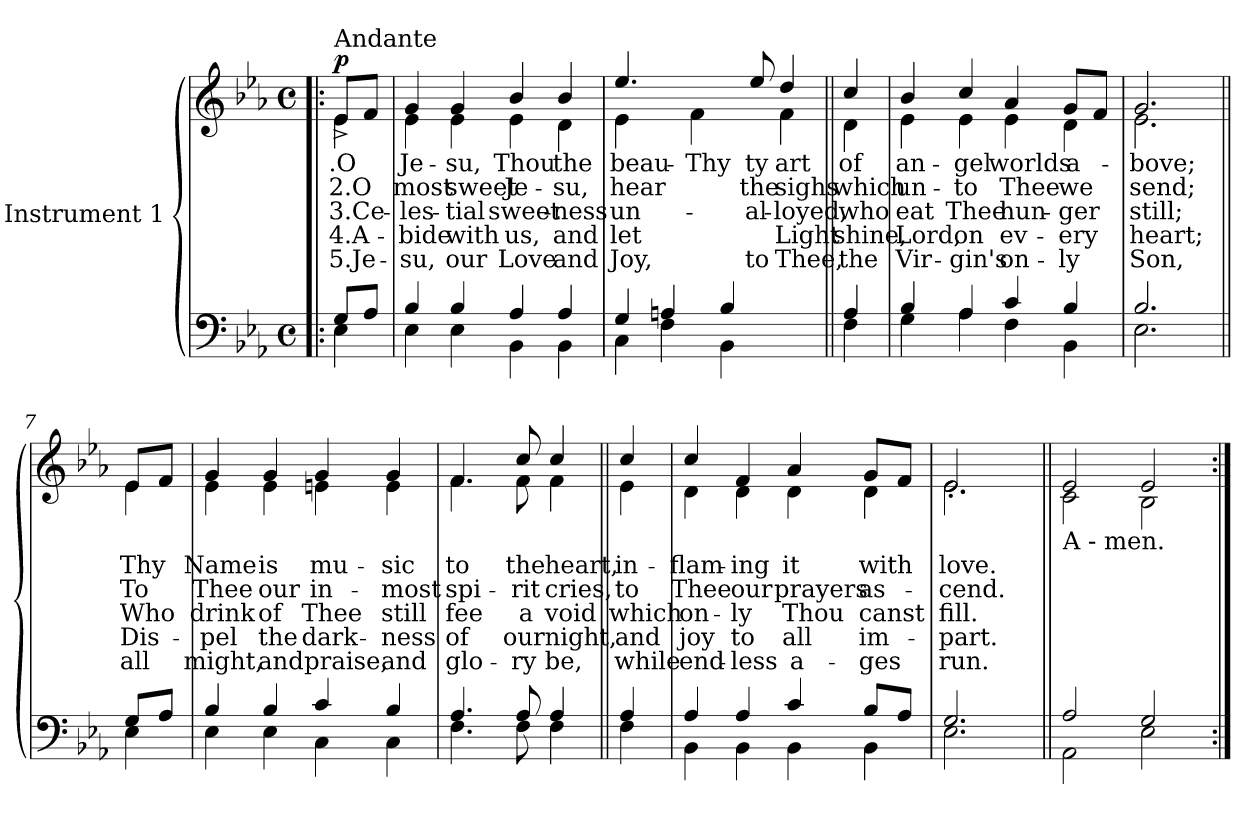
**kern	**kern	**text	**text	**text	**text	**text	**dynam
*part2	*part1	*part1	*part1	*part1	*part1	*part1	*part1
*staff2	*staff1	*staff1	*staff1	*staff1	*staff1	*staff1	*staff1
*I"Instrument 1	*I"Instrument 1	*	*	*	*	*	*
!!LO:PB:g=z
*stria5	*stria5	*	*	*	*	*	*
*clefF4	*clefG2	*	*	*	*	*	*
*k[b-e-a-]	*k[b-e-a-]	*	*	*	*	*	*
*E-:	*E-:	*	*	*	*	*	*
*M4/4	*M4/4	*	*	*	*	*	*
*met(c)	*met(c)	*	*	*	*	*	*
=1!|:	=1!|:	=1!|:	=1!|:	=1!|:	=1!|:	=1!|:	=1!|:
*^	*^	*	*	*	*	*	*
!	!	!LO:TX:a:t=Andante	!	!	!	!	!	!	!
!	!	!	!	!LO:LY:b	!LO:LY:b	!LO:LY:b	!LO:LY:b	!LO:LY:b	!LO:DY:b
4E-\	8G/L	4e-<\	8e-^>/L	.O	2.O	3.Ce-	-4.A-	-5.Je-	p
!	!	!	!	!LO:LY:b	!LO:LY:b	!LO:LY:b	!LO:LY:b	!LO:LY:b	!
.	8A-/J	.	8f/J	-	.	-	--	--	.
=2	=2	=2	=2	=2	=2	=2	=2	=2	=2
!	!	!	!	!LO:LY:b	!LO:LY:b	!LO:LY:b	!LO:LY:b	!LO:LY:b	!
4E-\	4B-/	4g/	4e-\	-Je-	-most	les-	-bide	su,	.
!	!	!	!	!LO:LY:b	!LO:LY:b	!LO:LY:b	!LO:LY:b	!LO:LY:b	!
4E-\	4B-/	4g/	4e-\	su,	sweet	tial	with	our	.
!	!	!	!	!LO:LY:b	!LO:LY:b	!LO:LY:b	!LO:LY:b	!LO:LY:b	!
4A-/	4BB-\	4b-/	4e-\	Thou	Je-	-sweet-	-us,	Love	.
!	!	!	!	!LO:LY:b	!LO:LY:b	!LO:LY:b	!LO:LY:b	!LO:LY:b	!
4A-/	4BB-\	4b-/	4d\	the	su,	ness	and	and	.
=3	=3	=3	=3	=3	=3	=3	=3	=3	=3
!	!	!	!	!LO:LY:b	!LO:LY:b	!LO:LY:b	!LO:LY:b	!LO:LY:b	!
4C\	4G/	4.ee-/	4e-\	beau-	-hear	un-	-let	Joy,	.
4An/	4F\	.	2ryy	.	.	.	.	.	.
!	!	!	!	!LO:LY:b	!LO:LY:b	!LO:LY:b	!LO:LY:b	!LO:LY:b	!
.	.	4f\	.	Thy	.	.	-	--	.
4B-/	4BB-\	.	.	.	.	.	.	.	.
!	!	!	!	!LO:LY:b	!LO:LY:b	!LO:LY:b	!LO:LY:b	!LO:LY:b	!
.	.	8ee-/	.	-ty	the	al-	-	to	.
!	!	!	!	!LO:LY:b	!LO:LY:b	!LO:LY:b	!LO:LY:b	!LO:LY:b	!
4ryy	4ryy	4f\	4dd/	art	sighs	loyed,	Light	Thee,	.
=4||	=4||	=4||	=4||	=4||	=4||	=4||	=4||	=4||	=4||
!	!	!	!	!LO:LY:b	!LO:LY:b	!LO:LY:b	!LO:LY:b	!LO:LY:b	!
4A-/	4F\	4d\	4cc/	of	which	who	shine,	the	.
=5	=5	=5	=5	=5	=5	=5	=5	=5	=5
!	!	!	!	!LO:LY:b	!LO:LY:b	!LO:LY:b	!LO:LY:b	!LO:LY:b	!
4B-/	4G\	4e-\	4b-/	an-	-un-	-eat	Lord,	Vir-	.
!	!	!	!	!LO:LY:b	!LO:LY:b	!LO:LY:b	!LO:LY:b	!LO:LY:b	!
4A-/	4A-\	4e-\	4cc/	-gel	to	Thee	on	gin's	.
!	!	!	!	!LO:LY:b	!LO:LY:b	!LO:LY:b	!LO:LY:b	!LO:LY:b	!
4c/	4F\	4e-\	4a-/	worlds	Thee	hun-	-ev-	-on-	.
!	!	!	!	!LO:LY:b	!LO:LY:b	!LO:LY:b	!LO:LY:b	!LO:LY:b	!
4B-/	4BB-\	4d\	8g/L	-a-	-we	ger	ery	ly	.
!	!	!	!	!LO:LY:b	!LO:LY:b	!LO:LY:b	!LO:LY:b	!LO:LY:b	!
.	.	.	8f/J	-	-	.	.	.	.
=6	=6	=6	=6	=6	=6	=6	=6	=6	=6
!	!	!	!	!LO:LY:b	!LO:LY:b	!LO:LY:b	!LO:LY:b	!LO:LY:b	!
2.E-\	2.B-/	2.e-\	2.g/	bove;	send;	still;	heart;	Son,	.
=7||	=7||	=7||	=7||	=7||	=7||	=7||	=7||	=7||	=7||
!	!	!	!	!LO:LY:b	!LO:LY:b	!LO:LY:b	!LO:LY:b	!LO:LY:b	!
4E-\	8G/L	4e-\	8e-/L	Thy	To	Who	Dis-	-all	.
!	!	!	!	!LO:LY:b	!LO:LY:b	!LO:LY:b	!LO:LY:b	!LO:LY:b	!
.	8A-/J	.	8f/J	.	.	.	-	-	.
!!LO:LB:g=z	!!
=8	=8	=8	=8	=8	=8	=8	=8	=8	=8
!	!	!	!	!LO:LY:b	!LO:LY:b	!LO:LY:b	!LO:LY:b	!LO:LY:b	!
4E-\	4B-/	4e-\	4g/	Name	Thee	drink	pel	might,	.
!	!	!	!	!LO:LY:b	!LO:LY:b	!LO:LY:b	!LO:LY:b	!LO:LY:b	!
4E-\	4B-/	4g/	4e-\	is	our	of	the	and	.
!	!	!	!	!LO:LY:b	!LO:LY:b	!LO:LY:b	!LO:LY:b	!LO:LY:b	!
4c/	4C\	4g/	4en\	mu-	-in-	-Thee	dark-	-praise,	.
!	!	!	!	!LO:LY:b	!LO:LY:b	!LO:LY:b	!LO:LY:b	!LO:LY:b	!
4B-/	4C\	4g/	4e\	sic	most	still	ness	and	.
=9	=9	=9	=9	=9	=9	=9	=9	=9	=9
!	!	!	!	!LO:LY:b	!LO:LY:b	!LO:LY:b	!LO:LY:b	!LO:LY:b	!
4.F\	4.A-/	4.f/	4.f\	to	spi-	-fee	of	glo-	.
!	!	!	!	!LO:LY:b	!LO:LY:b	!LO:LY:b	!LO:LY:b	!LO:LY:b	!
8A-/	8F\	8f\	8cc/	-the	rit	a	our	ry	.
!	!	!	!	!LO:LY:b	!LO:LY:b	!LO:LY:b	!LO:LY:b	!LO:LY:b	!
4A-/	4F\	4f\	4cc/	heart,	cries,	void	night,	be,	.
=10||	=10||	=10||	=10||	=10||	=10||	=10||	=10||	=10||	=10||
!	!	!	!	!LO:LY:b	!LO:LY:b	!LO:LY:b	!LO:LY:b	!LO:LY:b	!
4F\	4A-/	4e-\	4cc/	in-	-to	which	and	while	.
=11	=11	=11	=11	=11	=11	=11	=11	=11	=11
!	!	!	!	!LO:LY:b	!LO:LY:b	!LO:LY:b	!LO:LY:b	!LO:LY:b	!
4BB-\	4A-/	4cc/	4d\	flam-	-Thee	on-	-joy	end-	.
!	!	!	!	!LO:LY:b	!LO:LY:b	!LO:LY:b	!LO:LY:b	!LO:LY:b	!
4BB-\	4A-/	4f/	4d\	-ing	our	ly	to	less	.
!	!	!	!	!LO:LY:b	!LO:LY:b	!LO:LY:b	!LO:LY:b	!LO:LY:b	!
4c/	4BB-\	4d\	4a-/	it	prayers	Thou	all	a-	.
!	!	!	!	!LO:LY:b	!LO:LY:b	!LO:LY:b	!LO:LY:b	!LO:LY:b	!
4BB-\	8B-/L	4d\	8g/L	-with	as-	-canst	im-	-ges	.
!	!	!	!	!LO:LY:b	!LO:LY:b	!LO:LY:b	!LO:LY:b	!LO:LY:b	!
.	8A-/J	.	8f/J	-	--	-	-	-	.
=12	=12	=12	=12	=12	=12	=12	=12	=12	=12
!	!	!	!	!LO:LY:b	!LO:LY:b	!LO:LY:b	!LO:LY:b	!LO:LY:b	!
2.G/	2.E-\	2.e-\	2.e-'>/	love.	cend.	fill.	part.	run.	.
=13||	=13||	=13||	=13||	=13||	=13||	=13||	=13||	=13||	=13||
!	!	!LO:TX:b:t=A - men.	!	!	!	!	!	!	!
!	!	!	!	!LO:LY:b	!	!	!	!	!
2AA-\	2A-/	2c\	2e-/	.	.	.	.	.	.
!	!	!	!	!LO:LY:b	!	!	!	!	!
2G/	2E-\	2B-\	2e-/	.	.	.	.	.	.
*v	*v	*	*	*	*	*	*	*	*
*	*v	*v	*	*	*	*	*	*
=:|!	=:|!	=:|!	=:|!	=:|!	=:|!	=:|!	=:|!
*-	*-	*-	*-	*-	*-	*-	*-
